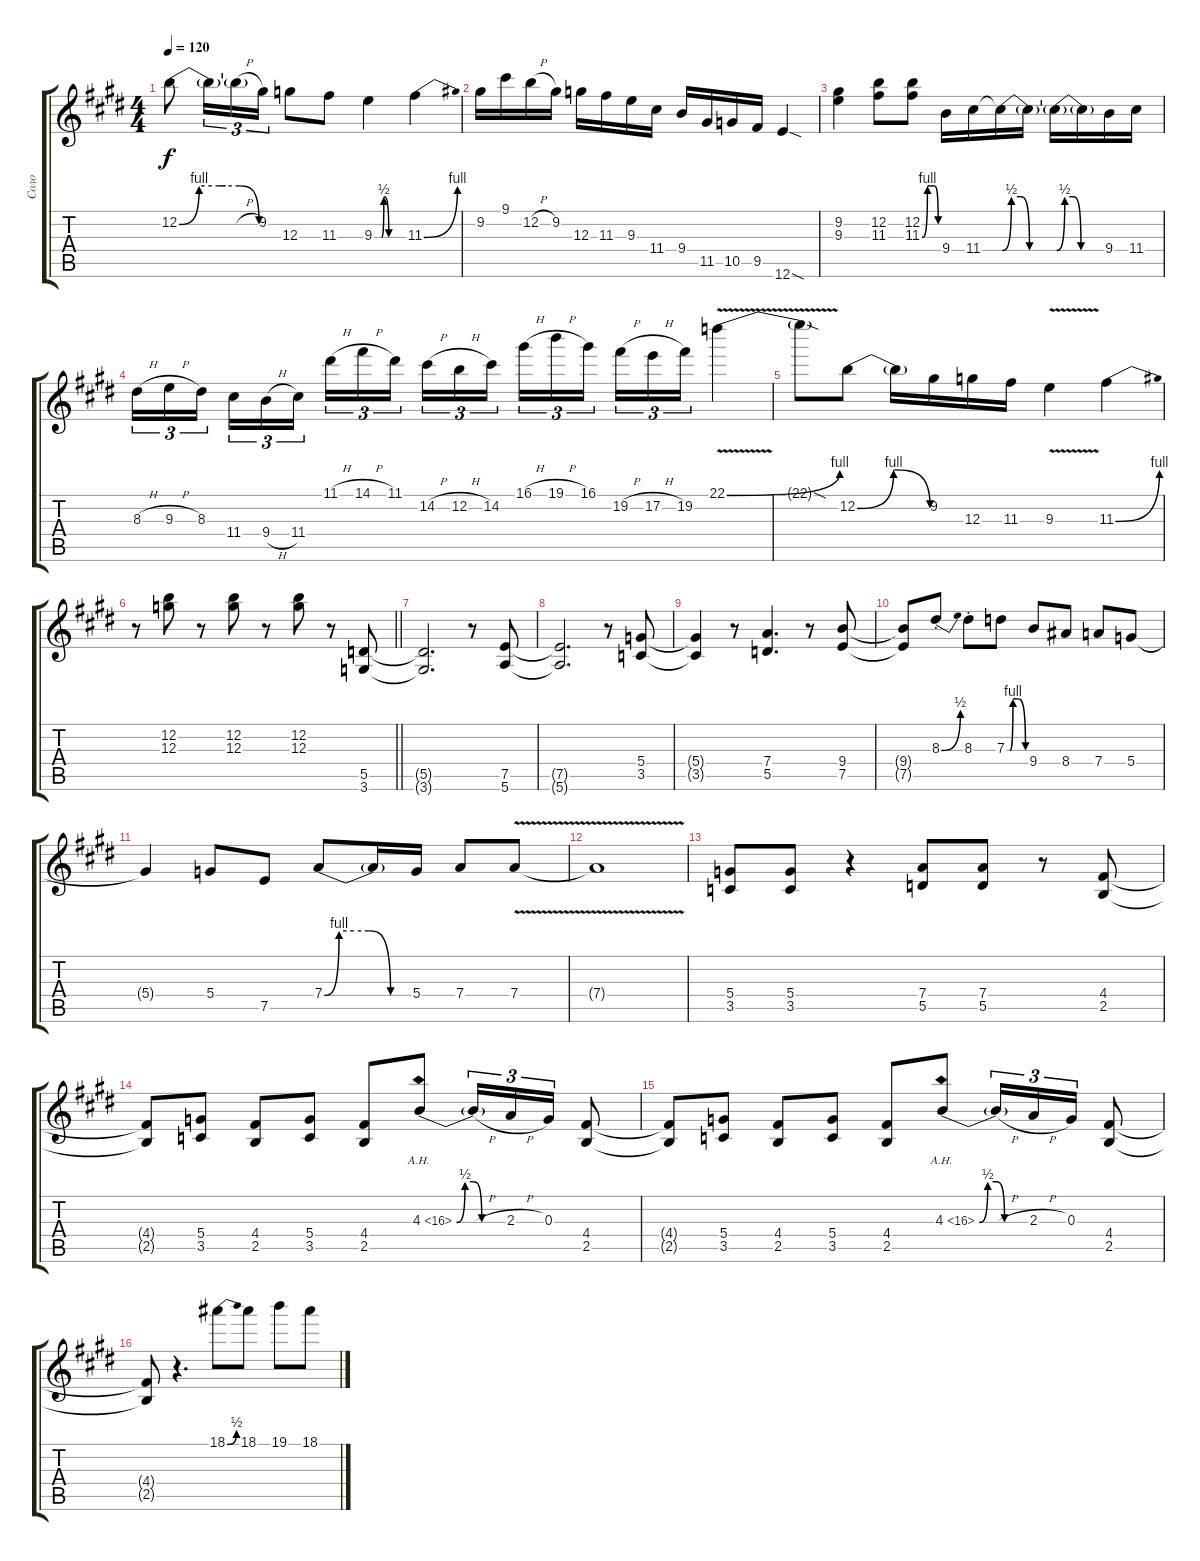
\track ("Соло" "Соло") {instrument distortionguitar}
\staff {score tabs}
\tuning (E4 B3 G3 D3 A2 E2) {hide}
\ts (4 4)
\tempo 120
\clef g2
\ks e
12.2{be (custom 0 0 15 4 30 4 35 4 45 4 60 0)}.8{dy f} 12.2{t}.16{tu (3 2)} 12.2{h t}.16{tu (3 2)} 9.2.16{tu (3 2)} 12.3.8 11.3.8 9.3{be (custom 0 0 10 0 15 0 20 2 30 0 60 0)}.4 11.3{be (bend 0 0 60 4)}.4 |
9.2.16 9.1.16 12.2{h}.16 9.2.16 12.3.16 11.3.16 9.3.16 11.4.16 9.4.16 11.5.16 10.5.16 9.5.16 12.6{sod}.4 |
(9.2 9.3).4 (12.2 11.3).8 (12.2 11.3{be (custom 0 0 20 4 30 4 45 4 60 0)}).8 9.4.16 11.4.16 11.4{be (custom 0 0 10 2 20 2 30 0 60 0) t}.16 11.4{t}.16 11.4{be (custom 0 0 10 2 20 2 30 0 60 0) t}.16 11.4{t}.16 9.4.16 11.4.16 |
8.3{h}.16{tu (3 2)} 9.3{h}.16{tu (3 2)} 8.3.16{tu (3 2) beam splitsecondary} 11.4.16{tu (3 2)} 9.4{h}.16{tu (3 2)} 11.4.16{tu (3 2)} 11.1{h}.16{tu (3 2)} 14.1{h}.16{tu (3 2)} 11.1.16{tu (3 2) beam splitsecondary} 14.2{h}.16{tu (3 2)} 12.2{h}.16{tu (3 2)} 14.2.16{tu (3 2)} 16.1{h}.16{tu (3 2)} 19.1{h}.16{tu (3 2)} 16.1.16{tu (3 2) beam splitsecondary} 19.2{h}.16{tu (3 2)} 17.2{h}.16{tu (3 2)} 19.2.16{tu (3 2)} 22.1{be (bend 0 0 60 4) v}.4 |
22.1{sod t}.8 12.2{be (bendrelease 0 0 25 4 25 4 60 0)}.8 12.2{t}.16 9.2.16 12.3.16 11.3.16 9.3{v}.4 11.3{be (bend 0 0 60 4)}.4 |
\barLineRight lightlight
r.8 (12.2 12.3).8 r.8 (12.2 12.3).8 r.8 (12.2 12.3).8 r.8 (5.5 3.6).8 |
(5.5{t} 3.6{t}).2{d} r.8 (7.5 5.6).8 |
(7.5{t} 5.6{t}).2{d} r.8 (5.4 3.5).8 |
(5.4{t} 3.5{t}).4 r.8 (7.4 5.5).4{d} r.8 (9.4 7.5).8 |
(9.4{t} 7.5{t}).8 8.3{be (bend 0 0 60 2) st}.8 8.3{st}.8 7.3{be (custom 0 0 10 0 20 4 35 4 60 0)}.8 9.4.8 8.4.8 7.4.8 5.4.8 |
5.4{t}.4 5.4.8 7.5.8 7.4{be (custom 0 0 10 4 20 4 30 4 45 0 60 0)}.8 7.4{t}.16 5.4.16 7.4.8 7.4{v}.8 |
7.4{t}.1 |
(5.4 3.5).8 (5.4 3.5).8 r.4 (7.4 5.5).8 (7.4 5.5).8 r.8 (4.4 2.5).8 |
(4.4{t} 2.5{t}).8 (5.4 3.5).8 (4.4 2.5).8 (5.4 3.5).8 (4.4 2.5).8 4.3{be (custom 0 0 10 2 20 2 30 0 60 0) ah 12}.8 4.3{h t}.16{tu (3 2)} 2.3{h}.16{tu (3 2)} 0.3.16{tu (3 2)} (4.4 2.5).8 |
(4.4{t} 2.5{t}).8 (5.4 3.5).8 (4.4 2.5).8 (5.4 3.5).8 (4.4 2.5).8 4.3{be (custom 0 0 10 2 20 2 30 0 60 0) ah 12}.8 4.3{h t}.16{tu (3 2)} 2.3{h}.16{tu (3 2)} 0.3.16{tu (3 2)} (4.4 2.5).8 |
(4.4{t} 2.5{t}).8 r.4{d} 18.1{be (bend 0 0 60 2)}.8 18.1.8 19.1.8 18.1.8
